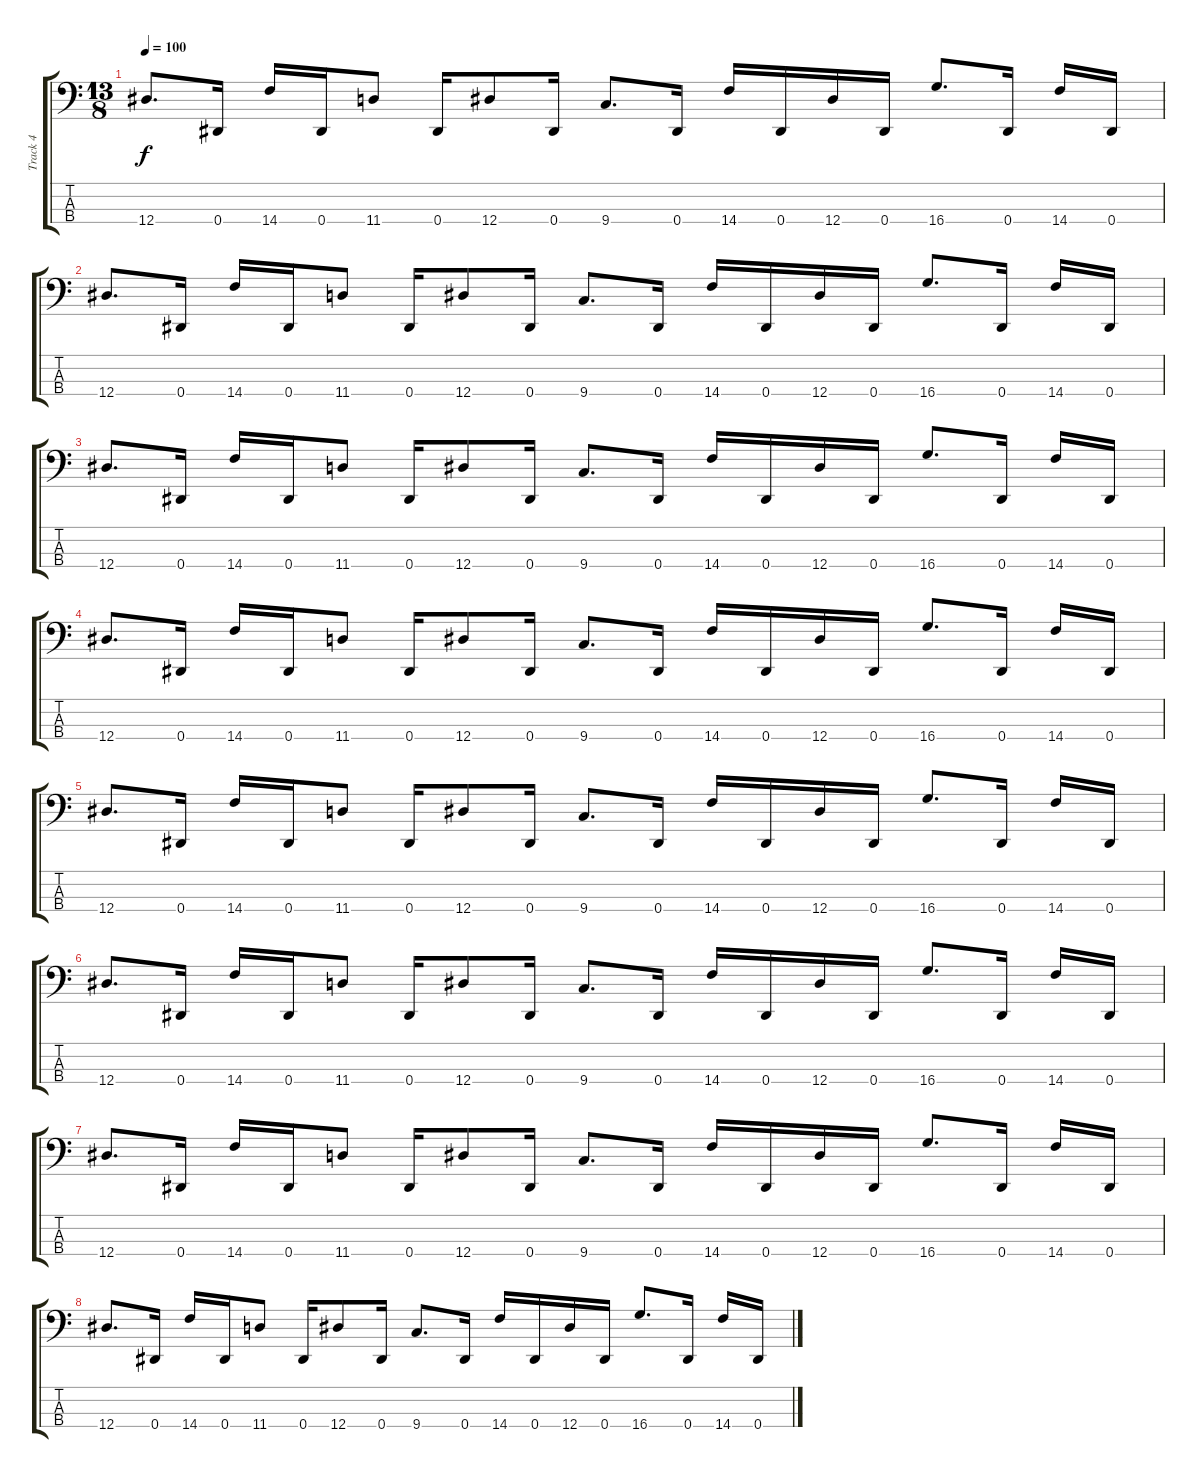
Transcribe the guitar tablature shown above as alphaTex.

\track ("Track 4" "Track 4") {instrument electricbasspick}
\staff {score tabs}
\tuning (Gb2 Db2 Ab1 Eb1) {hide}
\ts (13 8)
\tempo 100
\clef f4
\ks c
12.4.8{d dy f} 0.4.16 14.4.16 0.4.16 11.4.8 0.4.16 12.4.8 0.4.16 9.4.8{d} 0.4.16 14.4.16 0.4.16 12.4.16 0.4.16 16.4.8{d} 0.4.16 14.4.16 0.4.16 |
12.4.8{d} 0.4.16 14.4.16 0.4.16 11.4.8 0.4.16 12.4.8 0.4.16 9.4.8{d} 0.4.16 14.4.16 0.4.16 12.4.16 0.4.16 16.4.8{d} 0.4.16 14.4.16 0.4.16 |
12.4.8{d} 0.4.16 14.4.16 0.4.16 11.4.8 0.4.16 12.4.8 0.4.16 9.4.8{d} 0.4.16 14.4.16 0.4.16 12.4.16 0.4.16 16.4.8{d} 0.4.16 14.4.16 0.4.16 |
12.4.8{d} 0.4.16 14.4.16 0.4.16 11.4.8 0.4.16 12.4.8 0.4.16 9.4.8{d} 0.4.16 14.4.16 0.4.16 12.4.16 0.4.16 16.4.8{d} 0.4.16 14.4.16 0.4.16 |
12.4.8{d} 0.4.16 14.4.16 0.4.16 11.4.8 0.4.16 12.4.8 0.4.16 9.4.8{d} 0.4.16 14.4.16 0.4.16 12.4.16 0.4.16 16.4.8{d} 0.4.16 14.4.16 0.4.16 |
12.4.8{d} 0.4.16 14.4.16 0.4.16 11.4.8 0.4.16 12.4.8 0.4.16 9.4.8{d} 0.4.16 14.4.16 0.4.16 12.4.16 0.4.16 16.4.8{d} 0.4.16 14.4.16 0.4.16 |
12.4.8{d} 0.4.16 14.4.16 0.4.16 11.4.8 0.4.16 12.4.8 0.4.16 9.4.8{d} 0.4.16 14.4.16 0.4.16 12.4.16 0.4.16 16.4.8{d} 0.4.16 14.4.16 0.4.16 |
12.4.8{d} 0.4.16 14.4.16 0.4.16 11.4.8 0.4.16 12.4.8 0.4.16 9.4.8{d} 0.4.16 14.4.16 0.4.16 12.4.16 0.4.16 16.4.8{d} 0.4.16 14.4.16 0.4.16
